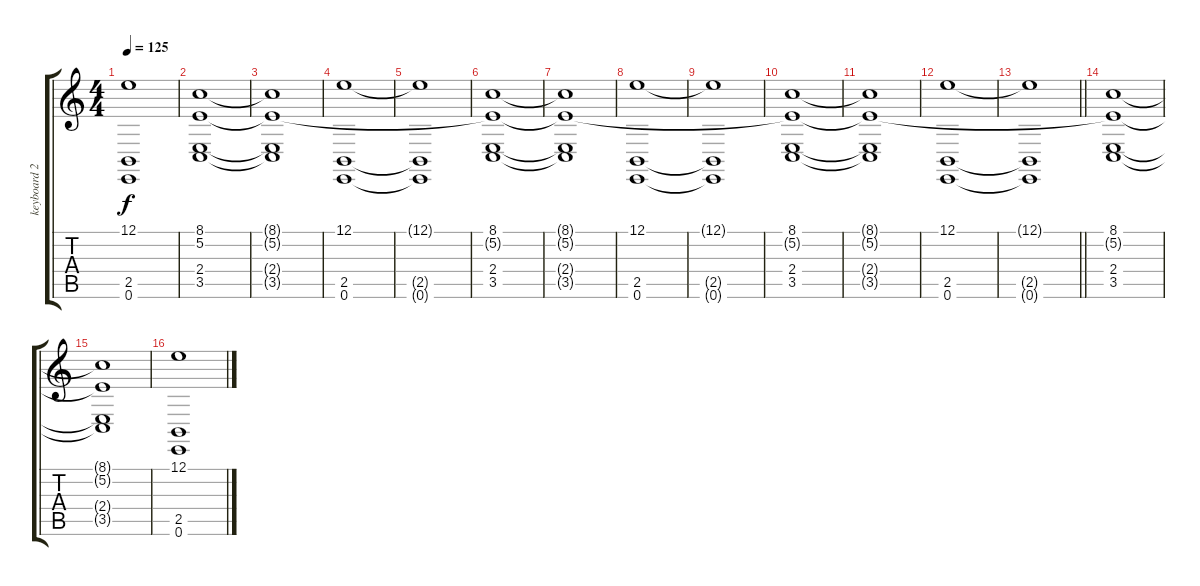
\track ("keyboard 2" "keyboard 2") {instrument lead2sawtooth}
\staff {score tabs}
\tuning (E4 B3 G3 D3 A2 E2) {hide}
\ts (4 4)
\tempo 125
\clef g2
\ks c
(12.1{t} 2.5{t} 0.6{t}).1{dy f} |
(8.1 5.2{t} 2.4 3.5).1 |
(8.1{t} 5.2{t} 2.4{t} 3.5{t}).1 |
(12.1 2.5 0.6).1 |
(12.1{t} 2.5{t} 0.6{t}).1 |
(8.1 5.2{t} 2.4 3.5).1 |
(8.1{t} 5.2{t} 2.4{t} 3.5{t}).1 |
(12.1 2.5 0.6).1 |
(12.1{t} 2.5{t} 0.6{t}).1 |
(8.1 5.2{t} 2.4 3.5).1 |
(8.1{t} 5.2{t} 2.4{t} 3.5{t}).1 |
(12.1 2.5 0.6).1 |
\barLineRight lightlight
(12.1{t} 2.5{t} 0.6{t}).1 |
(8.1 5.2{t} 2.4 3.5).1 |
(8.1{t} 5.2{t} 2.4{t} 3.5{t}).1 |
(12.1 2.5 0.6).1
